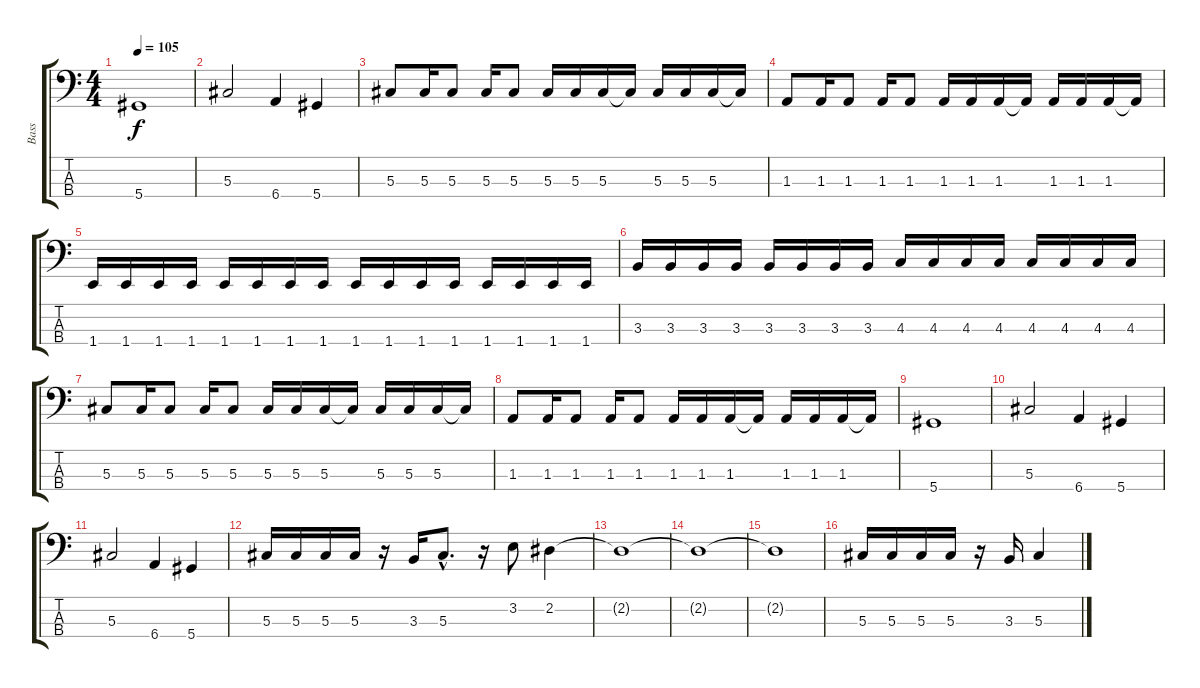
\track ("Bass" "Bass") {instrument electricbassfinger}
\staff {score tabs}
\tuning (Gb2 Db2 Ab1 Eb1) {hide}
\ts (4 4)
\tempo 105
\clef f4
\ks c
5.4.1{dy f} |
5.3.2 6.4.4 5.4.4 |
5.3.8 5.3.16 5.3.8 5.3.16 5.3.8 5.3.16 5.3.16 5.3.16 5.3{t}.16 5.3.16 5.3.16 5.3.16 5.3{t}.16 |
1.3.8 1.3.16 1.3.8 1.3.16 1.3.8 1.3.16 1.3.16 1.3.16 1.3{t}.16 1.3.16 1.3.16 1.3.16 1.3{t}.16 |
1.4.16 1.4.16 1.4.16 1.4.16 1.4.16 1.4.16 1.4.16 1.4.16 1.4.16 1.4.16 1.4.16 1.4.16 1.4.16 1.4.16 1.4.16 1.4.16 |
3.3.16 3.3.16 3.3.16 3.3.16 3.3.16 3.3.16 3.3.16 3.3.16 4.3.16 4.3.16 4.3.16 4.3.16 4.3.16 4.3.16 4.3.16 4.3.16 |
5.3.8 5.3.16 5.3.8 5.3.16 5.3.8 5.3.16 5.3.16 5.3.16 5.3{t}.16 5.3.16 5.3.16 5.3.16 5.3{t}.16 |
1.3.8 1.3.16 1.3.8 1.3.16 1.3.8 1.3.16 1.3.16 1.3.16 1.3{t}.16 1.3.16 1.3.16 1.3.16 1.3{t}.16 |
5.4.1 |
5.3.2 6.4.4 5.4.4 |
5.3.2 6.4.4 5.4.4 |
5.3.16 5.3.16 5.3.16 5.3.16 r.16 3.3.16 5.3{hac}.8{d} r.16 3.2.8 2.2.4 |
2.2{t}.1 |
2.2{t}.1 |
2.2{t}.1 |
5.3.16 5.3.16 5.3.16 5.3.16 r.16 3.3.16 5.3.4
